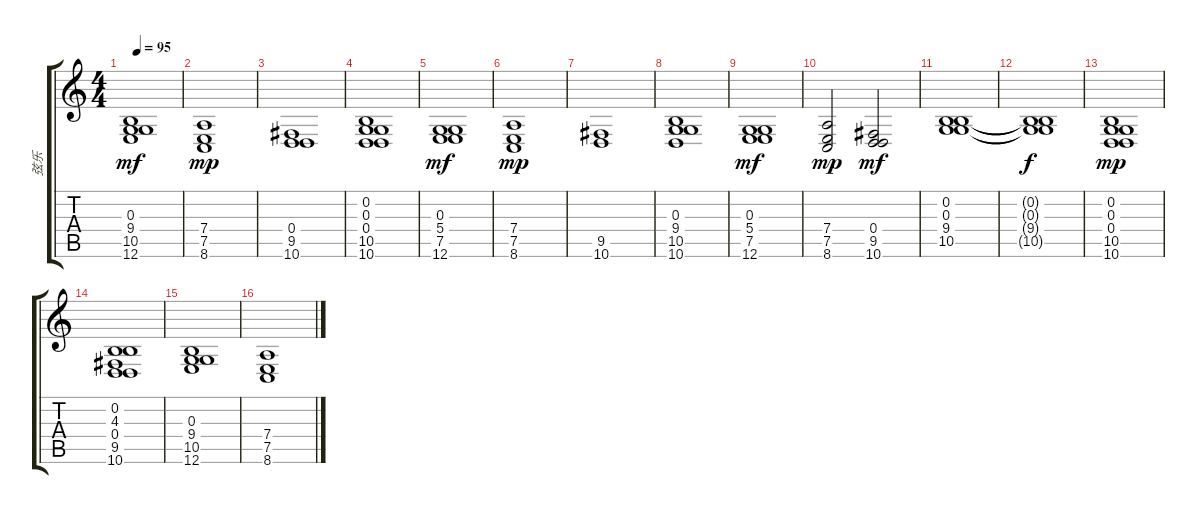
\track ("弦乐" "弦乐") {instrument stringensemble1}
\staff {score tabs}
\tuning (E4 B3 G3 D3 A2 E2) {hide}
\ts (4 4)
\tempo 95
\clef g2
\ks c
(0.3 9.4 10.5 12.6).1{dy mf} |
(7.4 7.5 8.6).1{dy mp} |
(0.4 9.5 10.6).1 |
(0.2 0.3 0.4 10.5 10.6).1 |
(0.3 5.4 7.5 12.6).1{dy mf} |
(7.4 7.5 8.6).1{dy mp} |
(9.5 10.6).1 |
(0.3 9.4 10.5 10.6).1 |
(0.3 5.4 7.5 12.6).1{dy mf} |
(7.4 7.5 8.6).2{dy mp} (0.4 9.5 10.6).2{dy mf} |
(0.2 0.3 9.4 10.5).1 |
(0.2{t} 0.3{t} 9.4{t} 10.5{t}).1{dy f} |
(0.2 0.3 0.4 10.5 10.6).1{dy mp} |
(0.2 4.3 0.4 9.5 10.6).1 |
(0.3 9.4 10.5 12.6).1 |
(7.4 7.5 8.6).1
